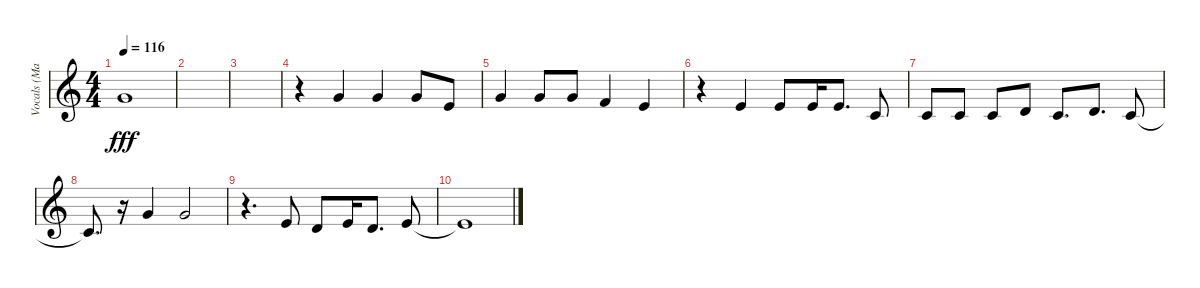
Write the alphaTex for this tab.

\track ("Vocals (Matt Skiba)" "Vocals (Ma") {instrument lead5charang}
\staff {score}
\tuning (E4 B3 G3 D3 A2 E2) {hide}
\ts (4 4)
\tempo 116
\clef g2
\ks c
3.1{t}.1{dy fff} |
|
|
r.4 3.1.4 3.1.4 3.1.8 0.1.8 |
3.1.4 8.2.8 8.2.8 1.1.4 0.1.4 |
r.4 0.1.4 0.1.8 5.2.16 0.1.8{d} 1.2.8 |
1.2.8 1.2.8 1.2.8 3.2.8 1.2.8{d} 7.3.8{d} 1.2.8 |
1.2{t}.8{d} r.16 3.1.4 3.1.2 |
r.4{d} 0.1.8 3.2.8 0.1.16 3.2.8{d} 0.1.8 |
0.1{t}.1
